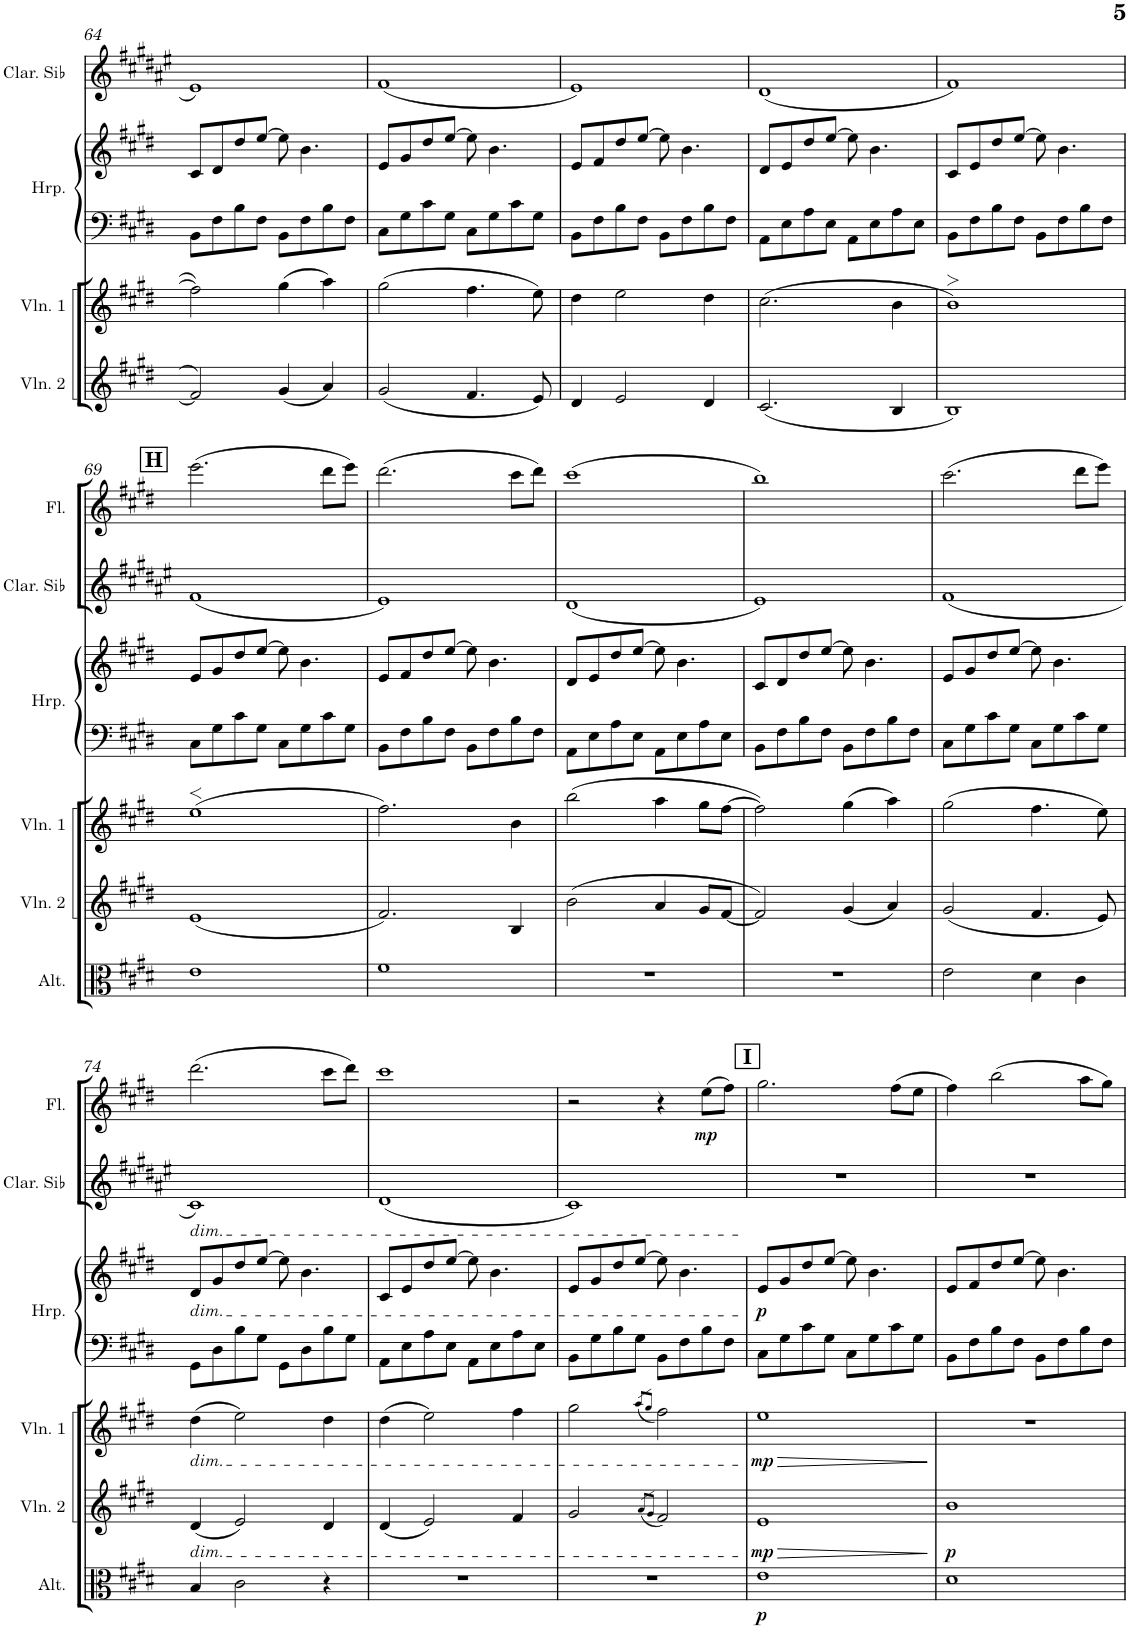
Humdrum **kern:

**kern	**dynam	**kern	**dynam	**kern	**dynam	**kern	**kern	**dynam	**kern	**kern	**dynam
*part6	*part6	*part5	*part5	*part4	*part4	*part3	*part3	*part3	*part2	*part1	*part1
*staff7	*staff7	*staff6	*staff6	*staff5	*staff5	*staff4	*staff3	*staff3/4	*staff2	*staff1	*staff1
*I"Alto	*	*I"Violon 2	*	*I"Violon 1	*	*I"Harpe	*	*	*I"Clarinette en Sib	*I"Flûte	*
*I'Alt.	*	*I'Vln. 2	*	*I'Vln. 1	*	*I'Hrp.	*	*	*I'Clar. Sib	*I'Fl.	*
!!LO:PB:g=z
*clefC3	*	*clefG2	*	*clefG2	*	*clefF4	*clefG2	*	*clefG2	*clefG2	*
*	*	*	*	*	*	*	*	*	*Trd1c2	*	*
*k[f#c#g#d#]	*	*k[f#c#g#d#]	*	*k[f#c#g#d#]	*	*k[f#c#g#d#]	*k[f#c#g#d#]	*	*k[f#c#g#d#a#e#]	*k[f#c#g#d#]	*
*M4/4	*	*M4/4	*	*M4/4	*	*M4/4	*M4/4	*	*M4/4	*M4/4	*
=64	=64	=64	=64	=64	=64	=64	=64	=64	=64	=64	=64
1r	.	2f#/]	.	2ff#\]	.	8BB\L	8c#/L	.	1e#	1r	.
.	.	.	.	.	.	8F#\	8d#/	.	.	.	.
.	.	.	.	.	.	8B\	8dd#/	.	.	.	.
.	.	.	.	.	.	8F#\J	[8ee/J	.	.	.	.
.	.	(4g#/	.	(4gg#\	.	8BB\L	8ee\]	.	.	.	.
.	.	.	.	.	.	8F#\	4.b\	.	.	.	.
.	.	4a/)	.	4aa\)	.	8B\	.	.	.	.	.
.	.	.	.	.	.	8F#\J	.	.	.	.	.
=65	=65	=65	=65	=65	=65	=65	=65	=65	=65	=65	=65
1r	.	(2g#/	.	(2gg#\	.	8C#\L	8e/L	.	(1f#	1r	.
.	.	.	.	.	.	8G#\	8g#/	.	.	.	.
.	.	.	.	.	.	8c#\	8dd#/	.	.	.	.
.	.	.	.	.	.	8G#\J	[8ee/J	.	.	.	.
.	.	4.f#/	.	4.ff#\	.	8C#\L	8ee\]	.	.	.	.
.	.	.	.	.	.	8G#\	4.b\	.	.	.	.
.	.	.	.	.	.	8c#\	.	.	.	.	.
.	.	8e/)	.	8ee\)	.	8G#\J	.	.	.	.	.
=66	=66	=66	=66	=66	=66	=66	=66	=66	=66	=66	=66
1r	.	4d#/	.	4dd#\	.	8BB\L	8e/L	.	1e#)	1r	.
.	.	.	.	.	.	8F#\	8f#/	.	.	.	.
.	.	2e/	.	2ee\	.	8B\	8dd#/	.	.	.	.
.	.	.	.	.	.	8F#\J	[8ee/J	.	.	.	.
.	.	.	.	.	.	8BB\L	8ee\]	.	.	.	.
.	.	.	.	.	.	8F#\	4.b\	.	.	.	.
.	.	4d#/	.	4dd#\	.	8B\	.	.	.	.	.
.	.	.	.	.	.	8F#\J	.	.	.	.	.
=67	=67	=67	=67	=67	=67	=67	=67	=67	=67	=67	=67
1r	.	(2.c#/	.	(2.cc#\	.	8AA\L	8d#/L	.	(1d#	1r	.
.	.	.	.	.	.	8E\	8e/	.	.	.	.
.	.	.	.	.	.	8A\	8dd#/	.	.	.	.
.	.	.	.	.	.	8E\J	[8ee/J	.	.	.	.
.	.	.	.	.	.	8AA\L	8ee\]	.	.	.	.
.	.	.	.	.	.	8E\	4.b\	.	.	.	.
.	.	4B/	.	4b\	.	8A\	.	.	.	.	.
.	.	.	.	.	.	8E\J	.	.	.	.	.
=68	=68	=68	=68	=68	=68	=68	=68	=68	=68	=68	=68
1r	.	1B)	.	1b>)	.	8BB\L	8c#/L	.	1f#)	1r	.
.	.	.	.	.	.	8F#\	8e/	.	.	.	.
.	.	.	.	.	.	8B\	8dd#/	.	.	.	.
.	.	.	.	.	.	8F#\J	[8ee/J	.	.	.	.
.	.	.	.	.	.	8BB\L	8ee\]	.	.	.	.
.	.	.	.	.	.	8F#\	4.b\	.	.	.	.
.	.	.	.	.	.	8B\	.	.	.	.	.
.	.	.	.	.	.	8F#\J	.	.	.	.	.
!!LO:LB:g=z
!!LO:REH:place=s1:a:B:cj:fs=13:t=H
=69	=69	=69	=69	=69	=69	=69	=69	=69	=69	=69	=69
1e	.	(1e	.	(1ee>	.	8C#\L	8e/L	.	(1f#	(2.eee\	.
.	.	.	.	.	.	8G#\	8g#/	.	.	.	.
.	.	.	.	.	.	8c#\	8dd#/	.	.	.	.
.	.	.	.	.	.	8G#\J	[8ee/J	.	.	.	.
.	.	.	.	.	.	8C#\L	8ee\]	.	.	.	.
.	.	.	.	.	.	8G#\	4.b\	.	.	.	.
.	.	.	.	.	.	8c#\	.	.	.	8ddd#\L	.
.	.	.	.	.	.	8G#\J	.	.	.	8eee\J)	.
=70	=70	=70	=70	=70	=70	=70	=70	=70	=70	=70	=70
1f#	.	2.f#/)	.	2.ff#\)	.	8BB\L	8e/L	.	1e#)	(2.ddd#\	.
.	.	.	.	.	.	8F#\	8f#/	.	.	.	.
.	.	.	.	.	.	8B\	8dd#/	.	.	.	.
.	.	.	.	.	.	8F#\J	[8ee/J	.	.	.	.
.	.	.	.	.	.	8BB\L	8ee\]	.	.	.	.
.	.	.	.	.	.	8F#\	4.b\	.	.	.	.
.	.	4B/	.	4b\	.	8B\	.	.	.	8ccc#\L	.
.	.	.	.	.	.	8F#\J	.	.	.	8ddd#\J)	.
=71	=71	=71	=71	=71	=71	=71	=71	=71	=71	=71	=71
1r	.	(2b\	.	(2bb\	.	8AA\L	8d#/L	.	(1d#	(1ccc#	.
.	.	.	.	.	.	8E\	8e/	.	.	.	.
.	.	.	.	.	.	8A\	8dd#/	.	.	.	.
.	.	.	.	.	.	8E\J	[8ee/J	.	.	.	.
.	.	4a/	.	4aa\	.	8AA\L	8ee\]	.	.	.	.
.	.	.	.	.	.	8E\	4.b\	.	.	.	.
.	.	8g#/L	.	8gg#\L	.	8A\	.	.	.	.	.
.	.	[8f#/J	.	[8ff#\J	.	8E\J	.	.	.	.	.
=72	=72	=72	=72	=72	=72	=72	=72	=72	=72	=72	=72
1r	.	2f#/])	.	2ff#\])	.	8BB\L	8c#/L	.	1e#)	1bb)	.
.	.	.	.	.	.	8F#\	8d#/	.	.	.	.
.	.	.	.	.	.	8B\	8dd#/	.	.	.	.
.	.	.	.	.	.	8F#\J	[8ee/J	.	.	.	.
.	.	(4g#/	.	(4gg#\	.	8BB\L	8ee\]	.	.	.	.
.	.	.	.	.	.	8F#\	4.b\	.	.	.	.
.	.	4a/)	.	4aa\)	.	8B\	.	.	.	.	.
.	.	.	.	.	.	8F#\J	.	.	.	.	.
=73	=73	=73	=73	=73	=73	=73	=73	=73	=73	=73	=73
2e\	.	(2g#/	.	(2gg#\	.	8C#\L	8e/L	.	(1f#	(2.ccc#\	.
.	.	.	.	.	.	8G#\	8g#/	.	.	.	.
.	.	.	.	.	.	8c#\	8dd#/	.	.	.	.
.	.	.	.	.	.	8G#\J	[8ee/J	.	.	.	.
4d#\	.	4.f#/	.	4.ff#\	.	8C#\L	8ee\]	.	.	.	.
.	.	.	.	.	.	8G#\	4.b\	.	.	.	.
4c#\	.	.	.	.	.	8c#\	.	.	.	8ddd#\L	.
.	.	8e/)	.	8ee\)	.	8G#\J	.	.	.	8eee\J)	.
!!LO:LB:g=z
=74	=74	=74	=74	=74	=74	=74	=74	=74	=74	=74	=74
!	!	!	!	!	!	!	!	!	!LO:TX:b:i:t=dim.	!	!
!	!	!	!	!	!	!	!LO:TX:b:i:t=dim.	!	!	!	!
!	!	!	!	!LO:TX:b:i:t=dim.	!	!	!	!	!	!	!
!	!	!LO:TX:b:i:t=dim.	!	!	!	!	!	!	!	!	!
4B/	.	(4d#/	.	(4dd#\	.	8GG#\L	8d#/L	.	1c#)	(2.ddd#\	.
.	.	.	.	.	.	8D#\	8g#/	.	.	.	.
2c#\	.	2e/)	.	2ee\)	.	8B\	8dd#/	.	.	.	.
.	.	.	.	.	.	8G#\J	[8ee/J	.	.	.	.
.	.	.	.	.	.	8GG#\L	8ee\]	.	.	.	.
.	.	.	.	.	.	8D#\	4.b\	.	.	.	.
4r	.	4d#/	.	4dd#\	.	8B\	.	.	.	8ccc#\L	.
.	.	.	.	.	.	8G#\J	.	.	.	8ddd#\J)	.
=75	=75	=75	=75	=75	=75	=75	=75	=75	=75	=75	=75
1r	.	(4d#/	.	(4dd#\	.	8AA\L	8c#/L	.	(1d#	1ccc#	.
.	.	.	.	.	.	8E\	8e/	.	.	.	.
.	.	2e/)	.	2ee\)	.	8A\	8dd#/	.	.	.	.
.	.	.	.	.	.	8E\J	[8ee/J	.	.	.	.
.	.	.	.	.	.	8AA\L	8ee\]	.	.	.	.
.	.	.	.	.	.	8E\	4.b\	.	.	.	.
.	.	4f#/	.	4ff#\	.	8A\	.	.	.	.	.
.	.	.	.	.	.	8E\J	.	.	.	.	.
=76	=76	=76	=76	=76	=76	=76	=76	=76	=76	=76	=76
1r	.	2g#/	.	2gg#\	.	8BB\L	8e/L	.	1c#)	2r	.
.	.	.	.	.	.	8G#\	8g#/	.	.	.	.
.	.	.	.	.	.	8B\	8dd#/	.	.	.	.
.	.	.	.	.	.	8G#\J	[8ee/J	.	.	.	.
.	.	(8qa/L	.	(8qaa/L	.	.	.	.	.	.	.
.	.	8qg#/J	.	8qgg#/J	.	.	.	.	.	.	.
.	.	2f#/)	.	2ff#\)	.	8BB\L	8ee\]	.	.	4r	.
.	.	.	.	.	.	8F#\	4.b\	.	.	.	.
!	!	!	!	!	!	!	!	!	!	!	!LO:DY:b
.	.	.	.	.	.	8B\	.	.	.	(8ee\L	mp
.	.	.	.	.	.	8F#\J	.	.	.	8ff#\J)	.
!!LO:REH:place=s1:a:B:cj:fs=13:t=I
=77	=77	=77	=77	=77	=77	=77	=77	=77	=77	=77	=77
!	!LO:DY:b	!	!LO:HP:b	!	!LO:HP:b	!	!	!	!	!	!
!	!	!	!LO:DY:n=1:b	!	!LO:DY:n=1:b	!	!	!LO:DY:b	!	!	!
1e	p	1e	> mp	1ee	> mp	8C#\L	8e/L	p	1r	2.gg#\	.
.	.	.	.	.	.	8G#\	8g#/	.	.	.	.
.	.	.	.	.	.	8c#\	8dd#/	.	.	.	.
.	.	.	.	.	.	8G#\J	[8ee/J	.	.	.	.
.	.	.	.	.	.	8C#\L	8ee\]	.	.	.	.
.	.	.	.	.	.	8G#\	4.b\	.	.	.	.
.	.	.	.	.	.	8c#\	.	.	.	(8ff#\L	.
.	.	.	.	.	.	8G#\J	.	.	.	8ee\J	.
.	.	.	]	.	]	.	.	.	.	.	.
=78	=78	=78	=78	=78	=78	=78	=78	=78	=78	=78	=78
!	!	!	!LO:DY:b	!	!	!	!	!	!	!	!
1d#	.	1b	p	1r	.	8BB\L	8e/L	.	1r	4ff#\)	.
.	.	.	.	.	.	8F#\	8f#/	.	.	.	.
.	.	.	.	.	.	8B\	8dd#/	.	.	(2bb\	.
.	.	.	.	.	.	8F#\J	[8ee/J	.	.	.	.
.	.	.	.	.	.	8BB\L	8ee\]	.	.	.	.
.	.	.	.	.	.	8F#\	4.b\	.	.	.	.
.	.	.	.	.	.	8B\	.	.	.	8aa\L	.
.	.	.	.	.	.	8F#\J	.	.	.	8gg#\J)	.
=	=	=	=	=	=	=	=	=	=	=	=
*-	*-	*-	*-	*-	*-	*-	*-	*-	*-	*-	*-
